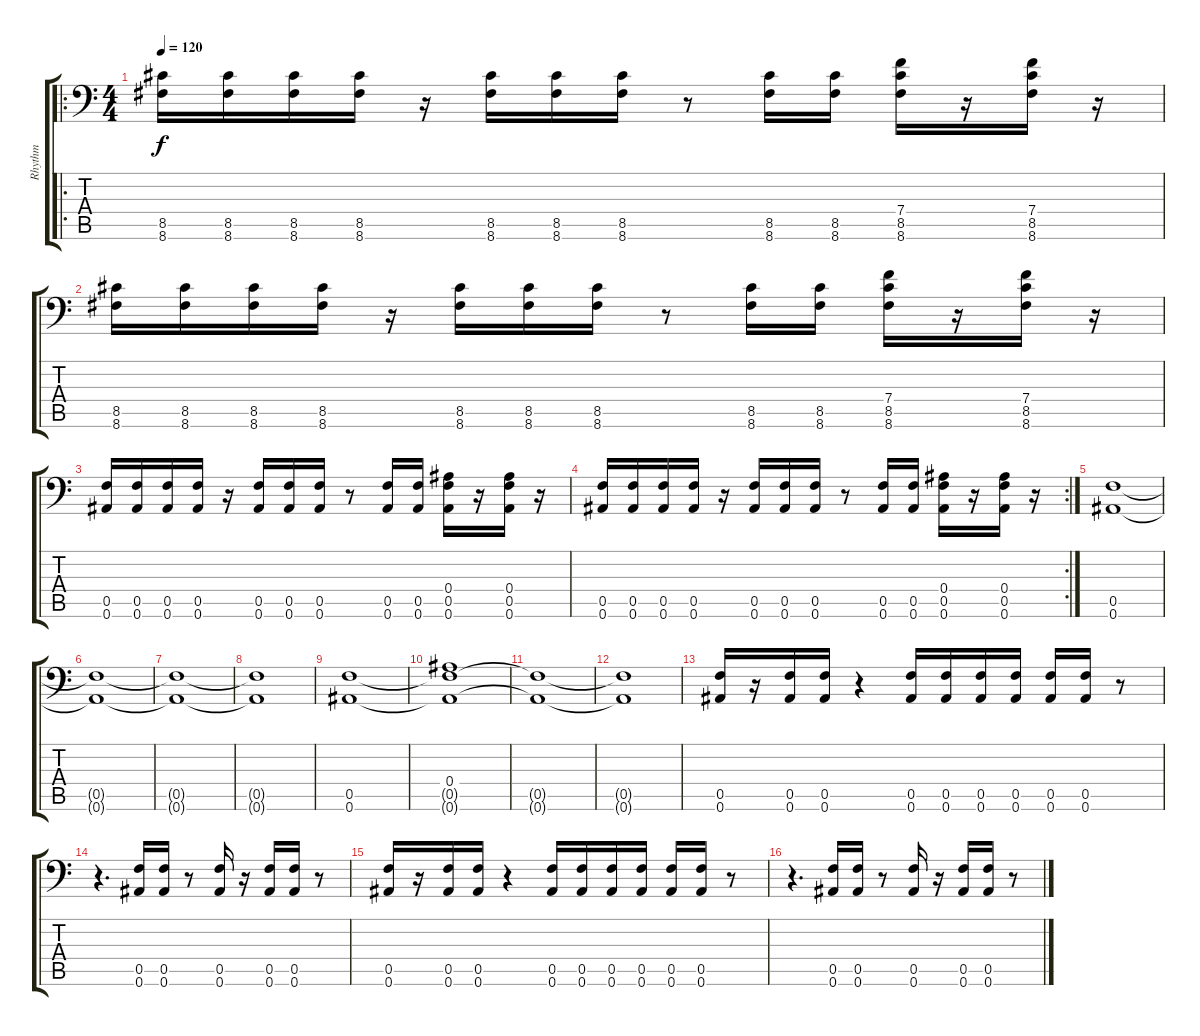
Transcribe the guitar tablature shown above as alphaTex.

\track ("Rhythm " "Rhythm ") {instrument distortionguitar}
\staff {score tabs}
\tuning (C4 G3 Eb3 Bb2 F2 Bb1) {hide}
\ro
\ts (4 4)
\tempo 120
\clef f4
\ks c
(8.5 8.6).16{dy f} (8.5 8.6).16 (8.5 8.6).16 (8.5 8.6).16 r.16 (8.5 8.6).16 (8.5 8.6).16 (8.5 8.6).16 r.8 (8.5 8.6).16 (8.5 8.6).16 (7.4 8.5 8.6).16 r.16 (7.4 8.5 8.6).16 r.16 |
(8.5 8.6).16 (8.5 8.6).16 (8.5 8.6).16 (8.5 8.6).16 r.16 (8.5 8.6).16 (8.5 8.6).16 (8.5 8.6).16 r.8 (8.5 8.6).16 (8.5 8.6).16 (7.4 8.5 8.6).16 r.16 (7.4 8.5 8.6).16 r.16 |
(0.5 0.6).16 (0.5 0.6).16 (0.5 0.6).16 (0.5 0.6).16 r.16 (0.5 0.6).16 (0.5 0.6).16 (0.5 0.6).16 r.8 (0.5 0.6).16 (0.5 0.6).16 (0.4 0.5 0.6).16 r.16 (0.4 0.5 0.6).16 r.16 |
\rc 2
(0.5 0.6).16 (0.5 0.6).16 (0.5 0.6).16 (0.5 0.6).16 r.16 (0.5 0.6).16 (0.5 0.6).16 (0.5 0.6).16 r.8 (0.5 0.6).16 (0.5 0.6).16 (0.4 0.5 0.6).16 r.16 (0.4 0.5 0.6).16 r.16 |
(0.5 0.6).1 |
(0.5{t} 0.6{t}).1 |
(0.5{t} 0.6{t}).1 |
(0.5{t} 0.6{t}).1 |
(0.5 0.6).1 |
(0.4 0.5{t} 0.6{t}).1 |
(0.5{t} 0.6{t}).1 |
(0.5{t} 0.6{t}).1 |
(0.5 0.6).16 r.16 (0.5 0.6).16 (0.5 0.6).16 r.4 (0.5 0.6).16 (0.5 0.6).16 (0.5 0.6).16 (0.5 0.6).16 (0.5 0.6).16 (0.5 0.6).16 r.8 |
r.4{d} (0.5 0.6).16 (0.5 0.6).16 r.8 (0.5 0.6).16 r.16 (0.5 0.6).16 (0.5 0.6).16 r.8 |
(0.5 0.6).16 r.16 (0.5 0.6).16 (0.5 0.6).16 r.4 (0.5 0.6).16 (0.5 0.6).16 (0.5 0.6).16 (0.5 0.6).16 (0.5 0.6).16 (0.5 0.6).16 r.8 |
r.4{d} (0.5 0.6).16 (0.5 0.6).16 r.8 (0.5 0.6).16 r.16 (0.5 0.6).16 (0.5 0.6).16 r.8
